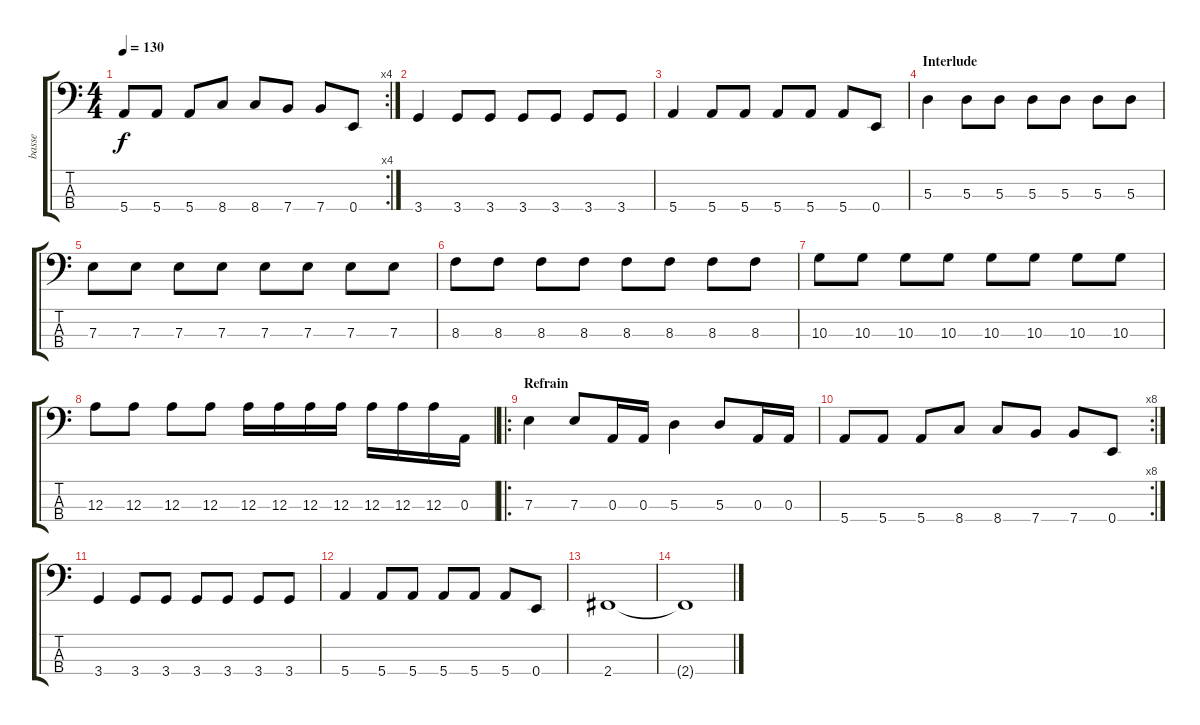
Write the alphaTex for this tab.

\track ("basse" "basse") {instrument acousticguitarnylon}
\staff {score tabs}
\tuning (G2 D2 A1 E1) {hide}
\rc 4
\ts (4 4)
\tempo 130
\clef f4
\ks c
5.4.8{dy f} 5.4.8 5.4.8 8.4.8 8.4.8 7.4.8 7.4.8 0.4.8 |
3.4.4 3.4.8 3.4.8 3.4.8 3.4.8 3.4.8 3.4.8 |
5.4.4 5.4.8 5.4.8 5.4.8 5.4.8 5.4.8 0.4.8 |
\section ("" "Interlude")
5.3.4 5.3.8 5.3.8 5.3.8 5.3.8 5.3.8 5.3.8 |
7.3.8 7.3.8 7.3.8 7.3.8 7.3.8 7.3.8 7.3.8 7.3.8 |
8.3.8 8.3.8 8.3.8 8.3.8 8.3.8 8.3.8 8.3.8 8.3.8 |
10.3.8 10.3.8 10.3.8 10.3.8 10.3.8 10.3.8 10.3.8 10.3.8 |
12.3.8 12.3.8 12.3.8 12.3.8 12.3.16 12.3.16 12.3.16 12.3.16 12.3.16 12.3.16 12.3.16 0.3.16 |
\ro
\section ("" "Refrain")
7.3.4 7.3.8 0.3.16 0.3.16 5.3.4 5.3.8 0.3.16 0.3.16 |
\rc 8
5.4.8 5.4.8 5.4.8 8.4.8 8.4.8 7.4.8 7.4.8 0.4.8 |
3.4.4 3.4.8 3.4.8 3.4.8 3.4.8 3.4.8 3.4.8 |
5.4.4 5.4.8 5.4.8 5.4.8 5.4.8 5.4.8 0.4.8 |
2.4.1 |
2.4{t}.1
